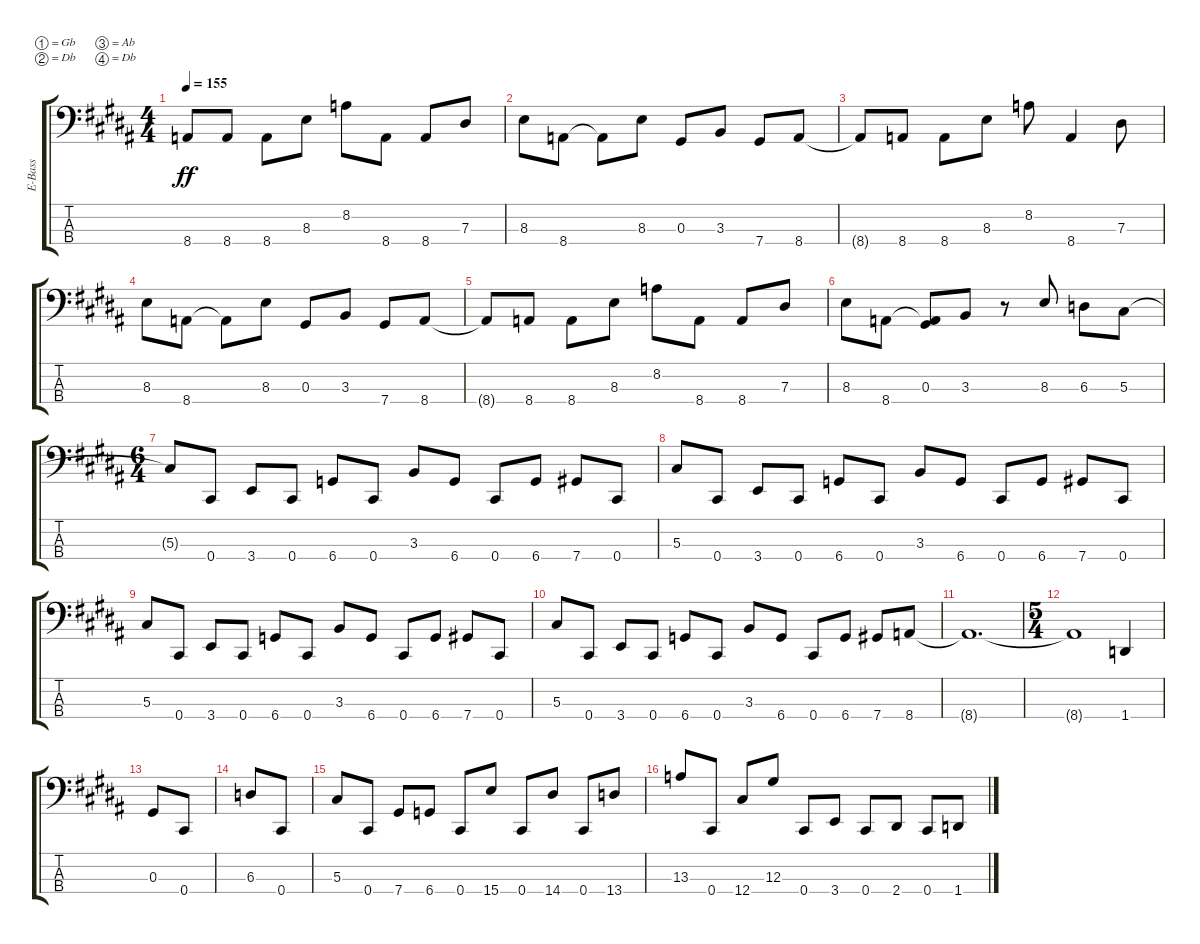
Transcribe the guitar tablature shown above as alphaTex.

\bracketExtendMode groupsimilarinstruments
\otherSystemsTrackNameOrientation horizontal
\track ("Electric Bass" "E-Bass") {instrument electricbassfinger}
\staff {score tabs}
\tuning (Gb2 Db2 Ab1 Db1)
\ts (4 4)
\tempo 155
\clef f4
\ks b
8.4{t acc b}.8{dy ff beam Up} 8.4{acc b}.8{beam Up} 8.4{acc b}.8{beam Down} 8.3{acc forcenatural}.8{beam Down} 8.2{acc b}.8{beam Down} 8.4{acc b}.8{beam Down} 8.4{acc b}.8{beam Up} 7.3{acc forcenatural}.8{beam Up} |
8.3{acc forcenatural}.8{beam Down} 8.4{acc b}.8{beam Down} 8.4{t acc b}.8{beam Down} 8.3{acc forcenatural}.8{beam Down} 0.3{acc forcenatural}.8{beam Up} 3.3{acc forcenatural}.8{beam Up} 7.4{acc forcenatural}.8{beam Up} 8.4{acc b}.8{beam Up} |
8.4{t acc b}.8{beam Up} 8.4{acc b}.8{beam Up} 8.4{acc b}.8{beam Down} 8.3{acc forcenatural}.8{beam Down} 8.2{acc b}.8{beam Down} 8.4{acc b}.4{beam Up} 7.3{acc forcenatural}.8{beam Down} |
8.3{acc forcenatural}.8{beam Down} 8.4{acc b}.8{beam Down} 8.4{t acc b}.8{beam Down} 8.3{acc forcenatural}.8{beam Down} 0.3{acc forcenatural}.8{beam Up} 3.3{acc forcenatural}.8{beam Up} 7.4{acc forcenatural}.8{beam Up} 8.4{acc b}.8{beam Up} |
8.4{t acc b}.8{beam Up} 8.4{acc b}.8{beam Up} 8.4{acc b}.8{beam Down} 8.3{acc forcenatural}.8{beam Down} 8.2{acc b}.8{beam Down} 8.4{acc b}.8{beam Down} 8.4{acc b}.8{beam Up} 7.3{acc forcenatural}.8{beam Up} |
8.3{acc forcenatural}.8{beam Down} 8.4{acc b}.8{beam Down} (8.4{t acc b} 0.3{acc forcenatural}).8{beam Up} 3.3{acc forcenatural}.8{beam Up} r.8{beam Up} 8.3{acc forcenatural}.8{beam Down} 6.3{acc b}.8{beam Down} 5.3{acc forcenatural}.8{beam Down} |
\ts (6 4)
5.3{t acc forcenatural}.8{beam Up} 0.4{acc forcenatural}.8{beam Up} 3.4{acc forcenatural}.8{beam Up} 0.4{acc forcenatural}.8{beam Up} 6.4{acc b}.8{beam Up} 0.4{acc forcenatural}.8{beam Up} 3.3{acc forcenatural}.8{beam Up} 6.4{acc b}.8{beam Up} 0.4{acc forcenatural}.8{beam Up} 6.4{acc b}.8{beam Up} 7.4{acc forcenatural}.8{beam Up} 0.4{acc forcenatural}.8{beam Up} |
5.3{acc forcenatural}.8{beam Up} 0.4{acc forcenatural}.8{beam Up} 3.4{acc forcenatural}.8{beam Up} 0.4{acc forcenatural}.8{beam Up} 6.4{acc b}.8{beam Up} 0.4{acc forcenatural}.8{beam Up} 3.3{acc forcenatural}.8{beam Up} 6.4{acc b}.8{beam Up} 0.4{acc forcenatural}.8{beam Up} 6.4{acc b}.8{beam Up} 7.4{acc forcenatural}.8{beam Up} 0.4{acc forcenatural}.8{beam Up} |
5.3{acc forcenatural}.8{beam Up} 0.4{acc forcenatural}.8{beam Up} 3.4{acc forcenatural}.8{beam Up} 0.4{acc forcenatural}.8{beam Up} 6.4{acc b}.8{beam Up} 0.4{acc forcenatural}.8{beam Up} 3.3{acc forcenatural}.8{beam Up} 6.4{acc b}.8{beam Up} 0.4{acc forcenatural}.8{beam Up} 6.4{acc b}.8{beam Up} 7.4{acc forcenatural}.8{beam Up} 0.4{acc forcenatural}.8{beam Up} |
5.3{acc forcenatural}.8{beam Up} 0.4{acc forcenatural}.8{beam Up} 3.4{acc forcenatural}.8{beam Up} 0.4{acc forcenatural}.8{beam Up} 6.4{acc b}.8{beam Up} 0.4{acc forcenatural}.8{beam Up} 3.3{acc forcenatural}.8{beam Up} 6.4{acc b}.8{beam Up} 0.4{acc forcenatural}.8{beam Up} 6.4{acc b}.8{beam Up} 7.4{acc forcenatural}.8{beam Up} 8.4{acc b}.8{beam Up} |
8.4{t acc b}.1{d beam Up} |
\ts (5 4)
8.4{t acc b}.1{beam Up} 1.4{acc b}.4{beam Up} |
0.3{acc forcenatural}.8{beam Up} 0.4{acc forcenatural}.8{beam Up} |
6.3{acc b}.8{beam Up} 0.4{acc forcenatural}.8{beam Up} |
5.3{acc forcenatural}.8{beam Up} 0.4{acc forcenatural}.8{beam Up} 7.4{acc forcenatural}.8{beam Up} 6.4{acc b}.8{beam Up} 0.4{acc forcenatural}.8{beam Up} 15.4{acc forcenatural}.8{beam Up} 0.4{acc forcenatural}.8{beam Up} 14.4{acc forcenatural}.8{beam Up} 0.4{acc forcenatural}.8{beam Up} 13.4{acc b}.8{beam Up} |
13.3{acc b}.8{beam Up} 0.4{acc forcenatural}.8{beam Up} 12.4{acc forcenatural}.8{beam Up} 12.3{acc forcenatural}.8{beam Up} 0.4{acc forcenatural}.8{beam Up} 3.4{acc forcenatural}.8{beam Up} 0.4{acc forcenatural}.8{beam Up} 2.4{acc forcenatural}.8{beam Up} 0.4{acc forcenatural}.8{beam Up} 1.4{acc b}.8{beam Up}
